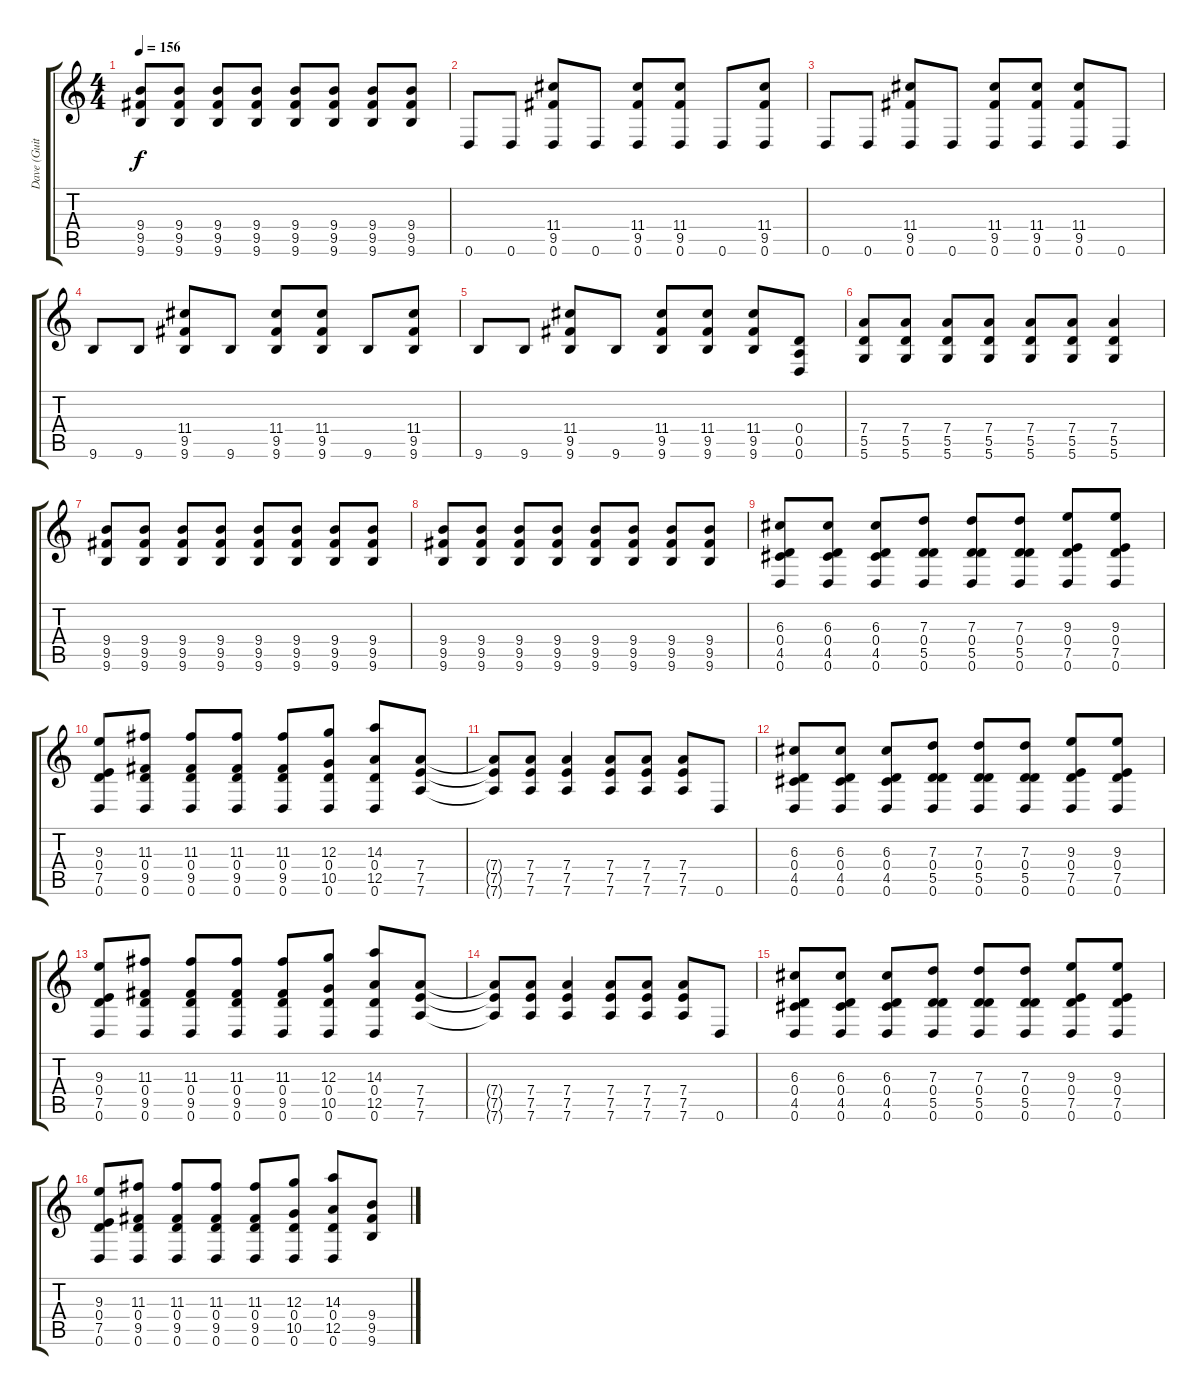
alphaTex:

\track ("Dave (Guitar)" "Dave (Guit") {instrument distortionguitar}
\staff {score tabs}
\tuning (E4 B3 G3 D3 A2 D2) {hide}
\ts (4 4)
\tempo 156
\clef g2
\ks c
(9.4 9.5 9.6).8{dy f} (9.4 9.5 9.6).8 (9.4 9.5 9.6).8 (9.4 9.5 9.6).8 (9.4 9.5 9.6).8 (9.4 9.5 9.6).8 (9.4 9.5 9.6).8 (9.4 9.5 9.6).8 |
0.6.8 0.6.8 (11.4 9.5 0.6).8 0.6.8 (11.4 9.5 0.6).8 (11.4 9.5 0.6).8 0.6.8 (11.4 9.5 0.6).8 |
0.6.8 0.6.8 (11.4 9.5 0.6).8 0.6.8 (11.4 9.5 0.6).8 (11.4 9.5 0.6).8 (11.4 9.5 0.6).8 0.6.8 |
9.6.8 9.6.8 (11.4 9.5 9.6).8 9.6.8 (11.4 9.5 9.6).8 (11.4 9.5 9.6).8 9.6.8 (11.4 9.5 9.6).8 |
9.6.8 9.6.8 (11.4 9.5 9.6).8 9.6.8 (11.4 9.5 9.6).8 (11.4 9.5 9.6).8 (11.4 9.5 9.6).8 (0.4 0.5 0.6).8 |
(7.4 5.5 5.6).8 (7.4 5.5 5.6).8 (7.4 5.5 5.6).8 (7.4 5.5 5.6).8 (7.4 5.5 5.6).8 (7.4 5.5 5.6).8 (7.4 5.5 5.6).4 |
(9.4 9.5 9.6).8 (9.4 9.5 9.6).8 (9.4 9.5 9.6).8 (9.4 9.5 9.6).8 (9.4 9.5 9.6).8 (9.4 9.5 9.6).8 (9.4 9.5 9.6).8 (9.4 9.5 9.6).8 |
(9.4 9.5 9.6).8 (9.4 9.5 9.6).8 (9.4 9.5 9.6).8 (9.4 9.5 9.6).8 (9.4 9.5 9.6).8 (9.4 9.5 9.6).8 (9.4 9.5 9.6).8 (9.4 9.5 9.6).8 |
(6.3 0.4 4.5 0.6).8 (6.3 0.4 4.5 0.6).8 (6.3 0.4 4.5 0.6).8 (7.3 0.4 5.5 0.6).8 (7.3 0.4 5.5 0.6).8 (7.3 0.4 5.5 0.6).8 (9.3 0.4 7.5 0.6).8 (9.3 0.4 7.5 0.6).8 |
(9.3 0.4 7.5 0.6).8 (11.3 0.4 9.5 0.6).8 (11.3 0.4 9.5 0.6).8 (11.3 0.4 9.5 0.6).8 (11.3 0.4 9.5 0.6).8 (12.3 0.4 10.5 0.6).8 (14.3 0.4 12.5 0.6).8 (7.4 7.5 7.6).8 |
(7.4{t} 7.5{t} 7.6{t}).8 (7.4 7.5 7.6).8 (7.4 7.5 7.6).4 (7.4 7.5 7.6).8 (7.4 7.5 7.6).8 (7.4 7.5 7.6).8 0.6.8 |
(6.3 0.4 4.5 0.6).8 (6.3 0.4 4.5 0.6).8 (6.3 0.4 4.5 0.6).8 (7.3 0.4 5.5 0.6).8 (7.3 0.4 5.5 0.6).8 (7.3 0.4 5.5 0.6).8 (9.3 0.4 7.5 0.6).8 (9.3 0.4 7.5 0.6).8 |
(9.3 0.4 7.5 0.6).8 (11.3 0.4 9.5 0.6).8 (11.3 0.4 9.5 0.6).8 (11.3 0.4 9.5 0.6).8 (11.3 0.4 9.5 0.6).8 (12.3 0.4 10.5 0.6).8 (14.3 0.4 12.5 0.6).8 (7.4 7.5 7.6).8 |
(7.4{t} 7.5{t} 7.6{t}).8 (7.4 7.5 7.6).8 (7.4 7.5 7.6).4 (7.4 7.5 7.6).8 (7.4 7.5 7.6).8 (7.4 7.5 7.6).8 0.6.8 |
(6.3 0.4 4.5 0.6).8 (6.3 0.4 4.5 0.6).8 (6.3 0.4 4.5 0.6).8 (7.3 0.4 5.5 0.6).8 (7.3 0.4 5.5 0.6).8 (7.3 0.4 5.5 0.6).8 (9.3 0.4 7.5 0.6).8 (9.3 0.4 7.5 0.6).8 |
(9.3 0.4 7.5 0.6).8 (11.3 0.4 9.5 0.6).8 (11.3 0.4 9.5 0.6).8 (11.3 0.4 9.5 0.6).8 (11.3 0.4 9.5 0.6).8 (12.3 0.4 10.5 0.6).8 (14.3 0.4 12.5 0.6).8 (9.4 9.5 9.6).8
